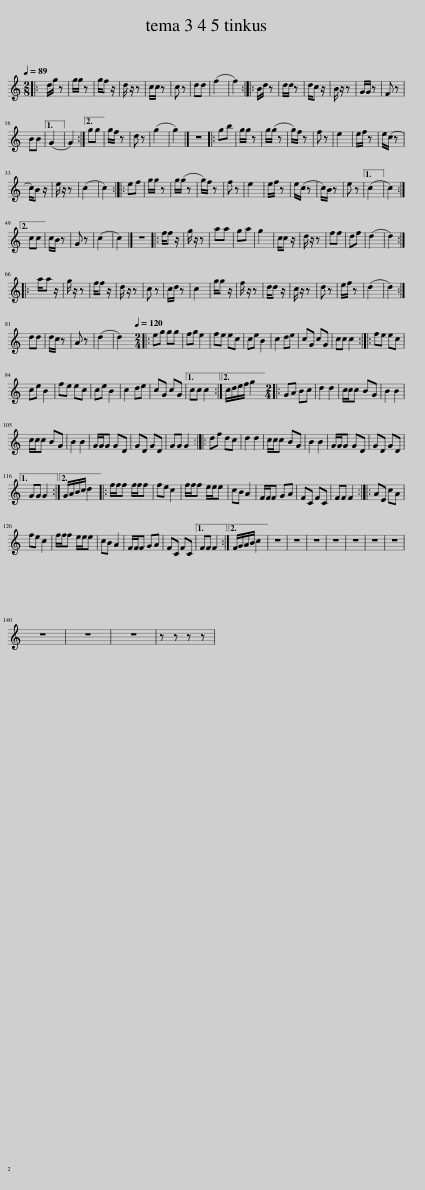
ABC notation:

X:1
L:1/8
Q:1/4=89
M:2/8
I:linebreak $
K:none
V:1 treble transpose=-2
V:1
[K:C]|: e/a/ z | a/a/ z | a/g z/ | e/ z/ z | d/d/ z | %5
 d z | ee | (g2 | g2) :: ^c/e/ z | %10
 e/e/ z | e/d z/ | ^c/ z/ z | A/A/ z |$ G z | %15
 ^cc |1 (A2 || A2) :|2 aa || a/g/ z | %20
 e z | (a2 | a2) |] z2 |: a^c' | %25
 a/a/ z | a/(a/ z | a/)g/ z | g z | ^f2 |$ %30
 ^f/g/ z | ^f/(d/ z | d/)^c z/ | ^f/ z/ z | (d2 | %35
 d2) :: ^fg | a/a/ z | a/(a/ z | a/)g/ z | %40
 g z | ^f2 | ^f/g/ z | ^f/(d/ z |$ d/)^c/ z | %45
 ^f z |1 (d2 || d2) :|2 dd || d/^c/ z | %50
 A z | (d2 | d2) |] z2 |: g/g z/ | %55
 a/ z/ z | bb | ab | a2 | d/d z/ |$ %60
 e/ z/ z | gg | eg | (e2 | e2) :: %65
 b/b z/ | a/ z/ z | g/g z/ | e/ z/ z | d z | %70
 d/e/ z | d2 | a/a z/ | g/ z/ z | e/e z/ |$ %75
 d/ z/ z | e z | ^f/g/ z | (e2 | e2) :| %80
 ee | e/d/ z | B z | (e2 | e2) |: %85
[M:2/4][Q:1/4=120] ^fa aa | ga ^f2 | g^f fd |$ d^f ^c2 | d2 e^f | %90
 dA dA | dd d2 :: g^f fd | d^f ^c2 | g^f fd | %95
 d^f ^c2 | d2 e^f | dA dA |1$ dd d2 :|2 d/e/^f/g/ a2 |: %100
[M:2/4] AB ^cd | e2 e2 | d/d/d ^cA | ^c2 c2 | d/d/d ^cA | %105
 ^c2 c2 | A/A/A AE | AE AE |$ AA A2 :: eg ed | %110
 e2 e2 | d/d/d ^cA | ^c2 c2 | A/A/A AE | AE AE |1 %115
 AA A2 :|2 A/B/^c/d/ e2 |: g/g/g g/g/g |$ g^f d2 | g/g/g ^f/f/f | %120
 d^c B2 | G/G/G AB | GD GD | GG G2 :: B^F dB | %125
 g^f d2 | g/g/g ^f/f/f | d^c B2 |$ G/G/G AB | GD GD |1 %130
 GG G2 :|2 G/A/B/^c/ d2 || z4 | z4 | z4 | %135
 z4 | z4 | z4 | z4 | z4 | %140
 z4 | z4 | z z z z | %143
